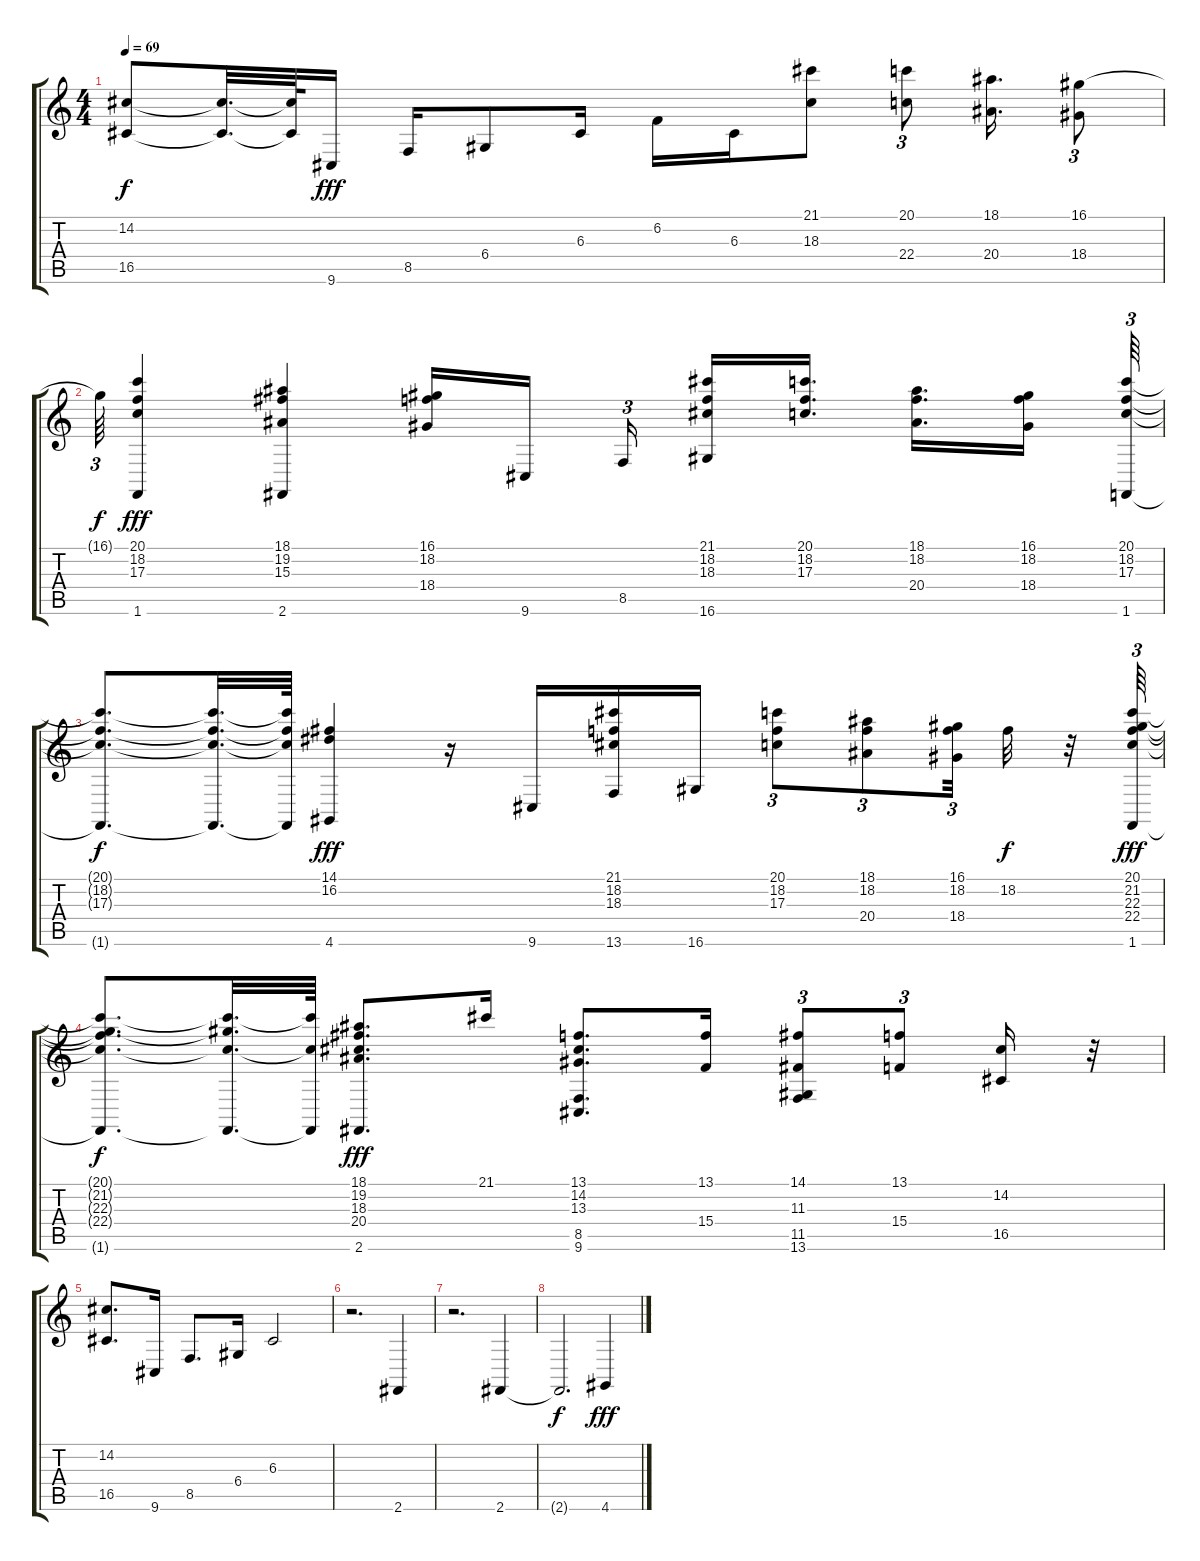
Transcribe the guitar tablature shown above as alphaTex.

\track "" {instrument brightacousticpiano}
\staff {score tabs}
\tuning (E4 B3 G3 D3 A2 E2) {hide}
\ts (4 4)
\tempo 69
\clef g2
\ks c
(14.2{t} 16.5{t}).8{dy f} (14.2{t} 16.5{t}).32{d} (14.2{t} 16.5{t}).64 9.6.16{dy fff} 8.5.16 6.4.8 6.3.16 6.2.16 6.3.16 (21.1 18.3).8 (20.1 22.4).8{tu (3 2)} (18.1 20.4).16{d} (16.1 18.4).8{tu (3 2)} |
16.1{t}.64{tu (3 2) dy f} (20.1 18.2 17.3 1.6).4{dy fff} (18.1 19.2 15.3 2.6).4 (16.1 18.2 18.4).16 9.6.16{beam splitsecondary} 8.5.16{tu (3 2) beam splitsecondary} (21.1 18.2 18.3 16.6).16 (20.1 18.2 17.3).16{d} (18.1 18.2 20.4).16{d} (16.1 18.2 18.4).16{beam splitsecondary} (20.1 18.2 17.3 1.6).64{tu (3 2)} |
(20.1{t} 18.2{t} 17.3{t} 1.6{t}).8{d dy f} (20.1{t} 18.2{t} 17.3{t} 1.6{t}).32{d} (20.1{t} 18.2{t} 17.3{t} 1.6{t}).64 (14.1 16.2 4.6).4{dy fff} r.16 9.6.16 (21.1 18.2 18.3 13.6).16 16.6.16 (20.1 18.2 17.3).8{tu (3 2)} (18.1 18.2 20.4).8{tu (3 2)} (16.1 18.2 18.4).32{tu (3 2)} 18.2.32{dy f} r.32 (20.1 21.2 22.3 22.4 1.6).64{tu (3 2) dy fff} |
(20.1{t} 21.2{t} 22.3{t} 22.4{t} 1.6{t}).8{d dy f} (20.1{t} 21.2{t} 22.4{t} 1.6{t}).32{d} (20.1{t} 22.4{t} 1.6{t}).64 (18.1 19.2 18.3 20.4 2.6).8{d dy fff} 21.1.16 (13.1 14.2 13.3 8.5 9.6).8{d} (13.1 15.4).16 (14.1 11.3 11.5 13.6).8{tu (3 2)} (13.1 15.4).8{tu (3 2)} (14.2 16.5).16 r.32 |
(14.2 16.5).8{d} 9.6.16 8.5.8{d} 6.4.16 6.3.2 |
r.2{d} 2.6.4 |
r.2{d} 2.6.4 |
2.6{t}.2{d dy f} 4.6.4{dy fff}
